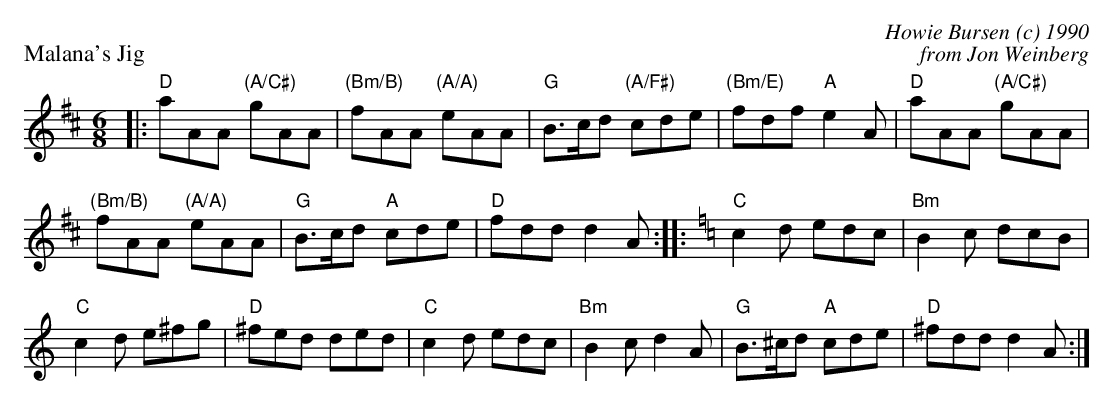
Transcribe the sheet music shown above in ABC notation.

X:1
P: Malana's Jig
C: Howie Bursen (c) 1990
C: from Jon Weinberg
M: 6/8
L: 1/8
K: D
|: "D"aAA "(A/C#)"gAA |"(Bm/B)"fAA "(A/A)"eAA|"G"B>cd "(A/F#)"cde|"(Bm/E)"fdf "A"e2 A|"D"aAA "(A/C#)"gAA |
"(Bm/B)"fAA "(A/A)"eAA|"G"B>cd "A"cde|"D"fdd d2 A :||: \
K: C
"C"c2 d edc|"Bm"B2 c dcB|
"C"c2 d e^fg|"D"^fed ded|"C"c2 d edc|"Bm"B2 c d2 A|"G"B>^cd "A"cde|"D"^fdd d2 A :|
